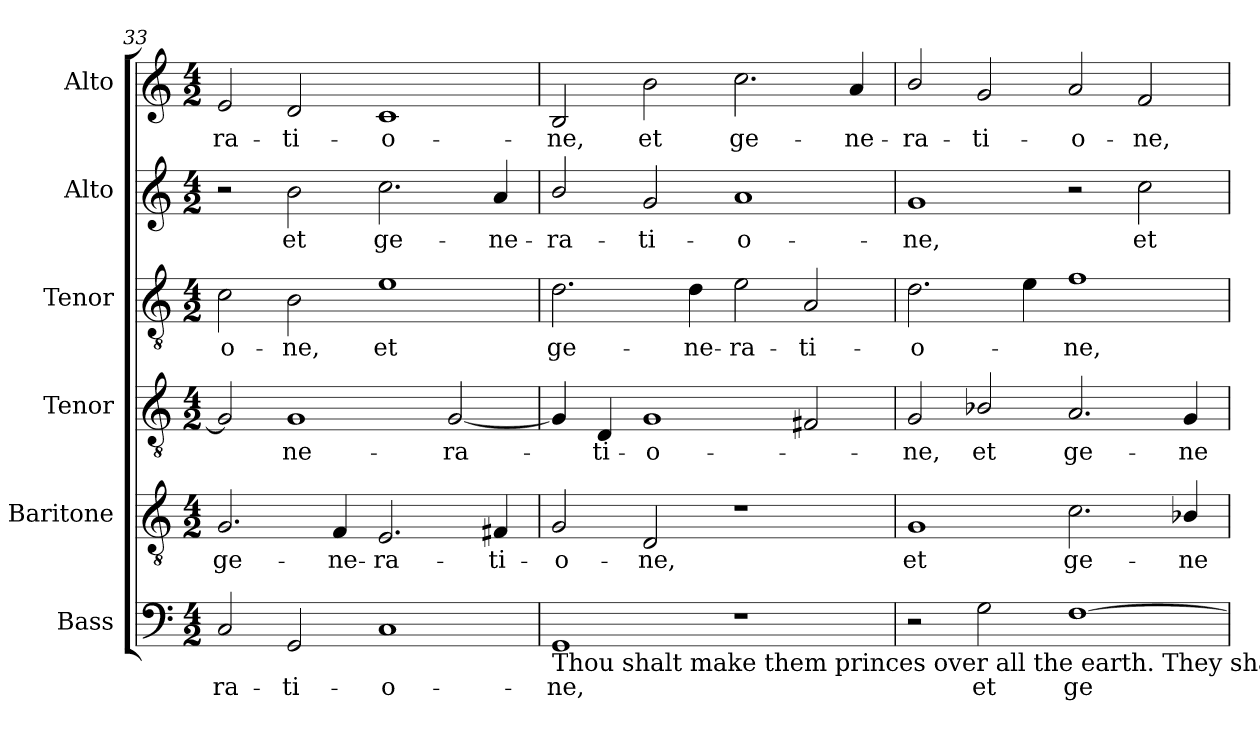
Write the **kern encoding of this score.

**kern	**text	**kern	**text	**kern	**text	**kern	**text	**kern	**text	**kern	**text
*part6	*part6	*part5	*part5	*part4	*part4	*part3	*part3	*part2	*part2	*part1	*part1
*staff6	*staff6	*staff5	*staff5	*staff4	*staff4	*staff3	*staff3	*staff2	*staff2	*staff1	*staff1
*I"Bass	*	*I"Baritone	*	*I"Tenor	*	*I"Tenor	*	*I"Alto	*	*I"Alto	*
*I'B.	*	*I'Bar.	*	*I'T2.	*	*I'T1.	*	*I'A.	*	*I'A.	*
*clefF4	*	*clefGv2	*	*clefGv2	*	*clefGv2	*	*clefG2	*	*clefG2	*
*	*	*ITrd7c12	*	*ITrd7c12	*	*ITrd7c12	*	*	*	*	*
*k[]	*	*k[]	*	*k[]	*	*k[]	*	*k[]	*	*k[]	*
*C:	*	*C:	*	*C:	*	*C:	*	*C:	*	*C:	*
*M4/2	*	*M4/2	*	*M4/2	*	*M4/2	*	*M4/2	*	*M4/2	*
=33	=33	=33	=33	=33	=33	=33	=33	=33	=33	=33	=33
!	!LO:LY:b:color=#000000	!	!	!	!	!	!	!	!	!	!
!	!	!	!LO:LY:b:color=#000000	!	!	!	!	!	!	!	!
!	!	!	!	!	!	!	!LO:LY:b:color=#000000	!	!	!	!
!	!	!	!	!	!	!	!	!	!	!	!LO:LY:b:color=#000000
2Ci/	-ra-	2.GGi/	ge-	2GGi/]	.	2Ci\	-o-	2r	.	2ei/	-ra-
!	!LO:LY:b:color=#000000	!	!	!	!	!	!	!	!	!	!
!	!	!	!	!	!LO:LY:b:color=#000000	!	!	!	!	!	!
!	!	!	!	!	!	!	!LO:LY:b:color=#000000	!	!	!	!
!	!	!	!	!	!	!	!	!	!LO:LY:b:color=#000000	!	!
!	!	!	!	!	!	!	!	!	!	!	!LO:LY:b:color=#000000
2GGi/	-ti-	.	.	1GGi	-ne-	2BBi\	-ne,	2bi\	et	2di/	-ti-
!	!	!	!LO:LY:b:color=#000000	!	!	!	!	!	!	!	!
.	.	4FFi/	-ne-	.	.	.	.	.	.	.	.
!	!LO:LY:b:color=#000000	!	!	!	!	!	!	!	!	!	!
!	!	!	!LO:LY:b:color=#000000	!	!	!	!	!	!	!	!
!	!	!	!	!	!	!	!LO:LY:b:color=#000000	!	!	!	!
!	!	!	!	!	!	!	!	!	!LO:LY:b:color=#000000	!	!
!	!	!	!	!	!	!	!	!	!	!	!LO:LY:b:color=#000000
1Ci	-o-	2.EEi/	-ra-	.	.	1Ei	et	2.cci\	ge-	1ci	-o-
!	!	!	!	!	!LO:LY:b:color=#000000	!	!	!	!	!	!
.	.	.	.	[2GGi/	-ra-	.	.	.	.	.	.
!	!	!	!LO:LY:b:color=#000000	!	!	!	!	!	!	!	!
!	!	!	!	!	!	!	!	!	!LO:LY:b:color=#000000	!	!
.	.	4FF#Xi/	-ti-	.	.	.	.	4ai/	-ne-	.	.
!!LO:PB:g=z
=34	=34	=34	=34	=34	=34	=34	=34	=34	=34	=34	=34
!	!LO:LY:b:color=#000000	!	!	!	!	!	!	!	!	!	!
!	!	!	!LO:LY:b:color=#000000	!	!	!	!	!	!	!	!
!	!	!	!	!	!	!	!LO:LY:b:color=#000000	!	!	!	!
!	!	!	!	!	!	!	!	!	!LO:LY:b:color=#000000	!	!
!LO:TX:b:t=Thou shalt make them princes over all the earth.  They shall be mindful of thy name, O Lord, in all generation and generation.	!	!	!	!	!	!	!	!	!	!	!
!	!	!	!	!	!	!	!	!	!	!	!LO:LY:b:color=#000000
1GGi	-ne,	2GGi/	-o-	4GGi/]	.	2.Di\	ge-	2bi/	-ra-	2Bi/	-ne,
!	!	!	!	!	!LO:LY:b:color=#000000	!	!	!	!	!	!
.	.	.	.	4DDi/	-ti-	.	.	.	.	.	.
!	!	!	!LO:LY:b:color=#000000	!	!	!	!	!	!	!	!
!	!	!	!	!	!LO:LY:b:color=#000000	!	!	!	!	!	!
!	!	!	!	!	!	!	!	!	!LO:LY:b:color=#000000	!	!
!	!	!	!	!	!	!	!	!	!	!	!LO:LY:b:color=#000000
.	.	2DDi/	-ne,	1GGi	-o-	.	.	2gi/	-ti-	2bi\	et
!	!	!	!	!	!	!	!LO:LY:b:color=#000000	!	!	!	!
.	.	.	.	.	.	4Di\	-ne-	.	.	.	.
!	!	!	!	!	!	!	!LO:LY:b:color=#000000	!	!	!	!
!	!	!	!	!	!	!	!	!	!LO:LY:b:color=#000000	!	!
!	!	!	!	!	!	!	!	!	!	!	!LO:LY:b:color=#000000
1r	.	1r	.	.	.	2Ei\	-ra-	1ai	-o-	2.cci\	ge-
!	!	!	!	!	!	!	!LO:LY:b:color=#000000	!	!	!	!
.	.	.	.	2FF#Xi/	.	2AAi/	-ti-	.	.	.	.
!	!	!	!	!	!	!	!	!	!	!	!LO:LY:b:color=#000000
.	.	.	.	.	.	.	.	.	.	4ai/	-ne-
=35	=35	=35	=35	=35	=35	=35	=35	=35	=35	=35	=35
!	!	!	!LO:LY:b:color=#000000	!	!	!	!	!	!	!	!
!	!	!	!	!	!LO:LY:b:color=#000000	!	!	!	!	!	!
!	!	!	!	!	!	!	!LO:LY:b:color=#000000	!	!	!	!
!	!	!	!	!	!	!	!	!	!LO:LY:b:color=#000000	!	!
!	!	!	!	!	!	!	!	!	!	!	!LO:LY:b:color=#000000
2r	.	1GGi	et	2GGi/	-ne,	2.Di\	-o-	1gi	-ne,	2bi/	-ra-
!	!LO:LY:b:color=#000000	!	!	!	!	!	!	!	!	!	!
!	!	!	!	!	!LO:LY:b:color=#000000	!	!	!	!	!	!
!	!	!	!	!	!	!	!	!	!	!	!LO:LY:b:color=#000000
2Gi\	et	.	.	2BB-Xi/	et	.	.	.	.	2gi/	-ti-
.	.	.	.	.	.	4Ei\	.	.	.	.	.
!	!LO:LY:b:color=#000000	!	!	!	!	!	!	!	!	!	!
!	!	!	!LO:LY:b:color=#000000	!	!	!	!	!	!	!	!
!	!	!	!	!	!LO:LY:b:color=#000000	!	!	!	!	!	!
!	!	!	!	!	!	!	!LO:LY:b:color=#000000	!	!	!	!
!	!	!	!	!	!	!	!	!	!	!	!LO:LY:b:color=#000000
[1Fi	ge-	2.Ci\	ge-	2.AAi/	ge-	1Fi	-ne,	2r	.	2ai/	-o-
!	!	!	!	!	!	!	!	!	!LO:LY:b:color=#000000	!	!
!	!	!	!	!	!	!	!	!	!	!	!LO:LY:b:color=#000000
.	.	.	.	.	.	.	.	2cci\	et	2fi/	-ne,
!	!	!	!LO:LY:b:color=#000000	!	!	!	!	!	!	!	!
!	!	!	!	!	!LO:LY:b:color=#000000	!	!	!	!	!	!
.	.	4BB-Xi/	-ne-	4GGi/	-ne-	.	.	.	.	.	.
=	=	=	=	=	=	=	=	=	=	=	=
*-	*-	*-	*-	*-	*-	*-	*-	*-	*-	*-	*-
